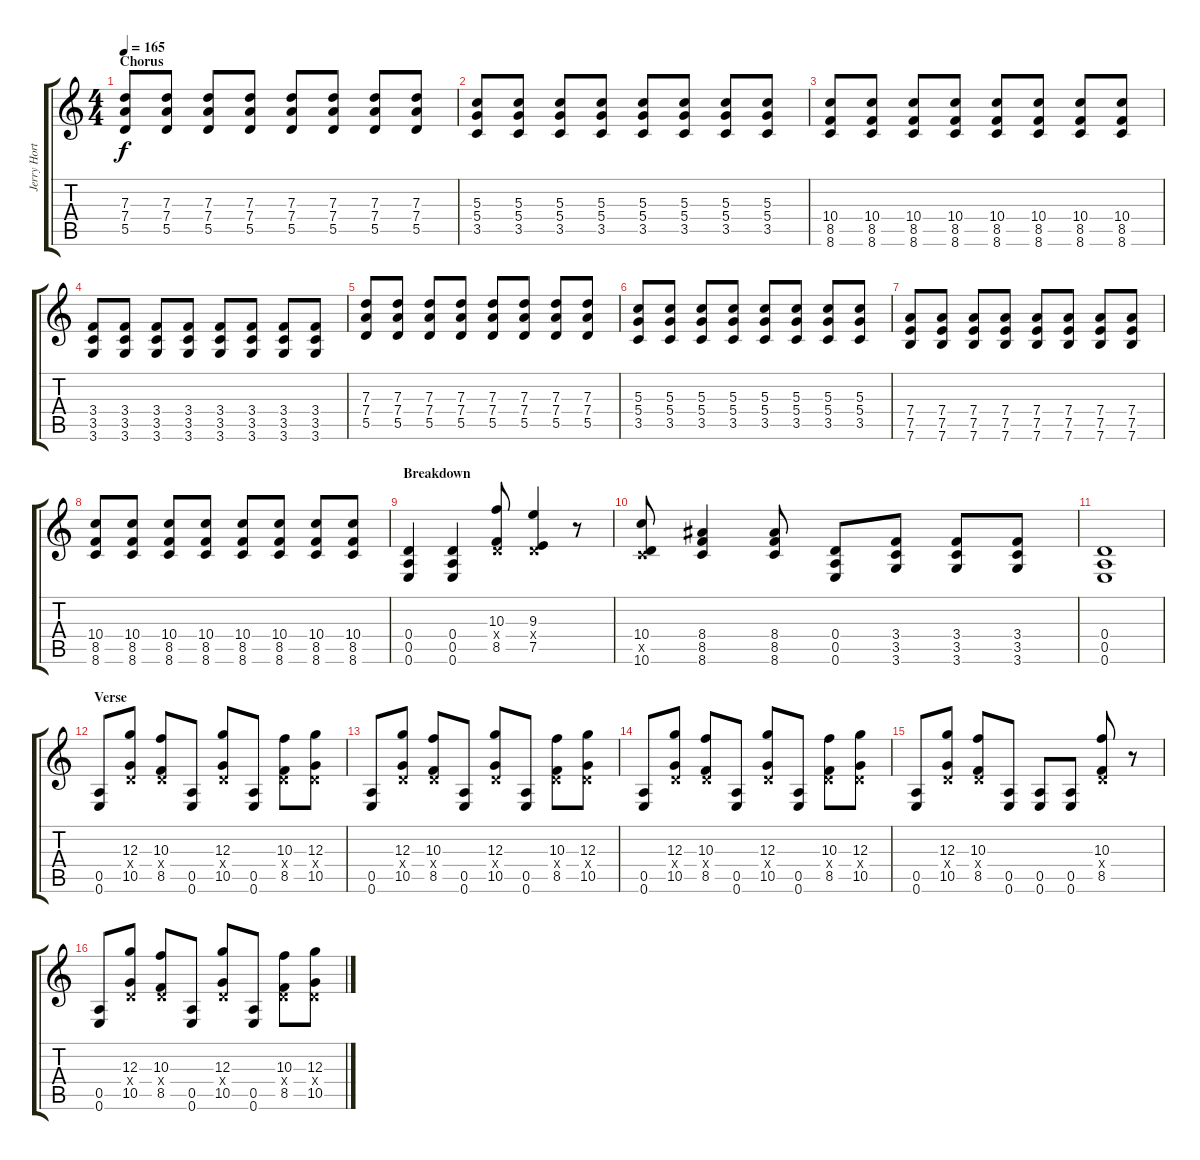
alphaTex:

\track ("Jerry Horton guitar 1" "Jerry Hort") {instrument overdrivenguitar}
\staff {score tabs}
\tuning (E4 B3 G3 D3 A2 E2) {hide}
\ts (4 4)
\section ("" "Chorus")
\tempo 165
\clef g2
\ks c
(7.3 7.4 5.5).8{dy f} (7.3 7.4 5.5).8 (7.3 7.4 5.5).8 (7.3 7.4 5.5).8 (7.3 7.4 5.5).8 (7.3 7.4 5.5).8 (7.3 7.4 5.5).8 (7.3 7.4 5.5).8 |
(5.3 5.4 3.5).8 (5.3 5.4 3.5).8 (5.3 5.4 3.5).8 (5.3 5.4 3.5).8 (5.3 5.4 3.5).8 (5.3 5.4 3.5).8 (5.3 5.4 3.5).8 (5.3 5.4 3.5).8 |
(10.4 8.5 8.6).8 (10.4 8.5 8.6).8 (10.4 8.5 8.6).8 (10.4 8.5 8.6).8 (10.4 8.5 8.6).8 (10.4 8.5 8.6).8 (10.4 8.5 8.6).8 (10.4 8.5 8.6).8 |
(3.4 3.5 3.6).8 (3.4 3.5 3.6).8 (3.4 3.5 3.6).8 (3.4 3.5 3.6).8 (3.4 3.5 3.6).8 (3.4 3.5 3.6).8 (3.4 3.5 3.6).8 (3.4 3.5 3.6).8 |
(7.3 7.4 5.5).8 (7.3 7.4 5.5).8 (7.3 7.4 5.5).8 (7.3 7.4 5.5).8 (7.3 7.4 5.5).8 (7.3 7.4 5.5).8 (7.3 7.4 5.5).8 (7.3 7.4 5.5).8 |
(5.3 5.4 3.5).8 (5.3 5.4 3.5).8 (5.3 5.4 3.5).8 (5.3 5.4 3.5).8 (5.3 5.4 3.5).8 (5.3 5.4 3.5).8 (5.3 5.4 3.5).8 (5.3 5.4 3.5).8 |
(7.4 7.5 7.6).8 (7.4 7.5 7.6).8 (7.4 7.5 7.6).8 (7.4 7.5 7.6).8 (7.4 7.5 7.6).8 (7.4 7.5 7.6).8 (7.4 7.5 7.6).8 (7.4 7.5 7.6).8 |
(10.4 8.5 8.6).8 (10.4 8.5 8.6).8 (10.4 8.5 8.6).8 (10.4 8.5 8.6).8 (10.4 8.5 8.6).8 (10.4 8.5 8.6).8 (10.4 8.5 8.6).8 (10.4 8.5 8.6).8 |
\section ("" "Breakdown")
(0.4 0.5 0.6).4 (0.4 0.5 0.6).4 (10.3 0.4{x} 8.5).8 (9.3 0.4{x} 7.5).4 r.8 |
(10.4 3.5{x} 10.6).8 (8.4 8.5 8.6).4 (8.4 8.5 8.6).8 (0.4 0.5 0.6).8 (3.4 3.5 3.6).8 (3.4 3.5 3.6).8 (3.4 3.5 3.6).8 |
(0.4 0.5 0.6).1 |
\section ("" "Verse")
(0.5 0.6).8 (12.3 0.4{x} 10.5).8 (10.3 0.4{x} 8.5).8 (0.5 0.6).8 (12.3 0.4{x} 10.5).8 (0.5 0.6).8 (10.3 0.4{x} 8.5).8 (12.3 0.4{x} 10.5).8 |
(0.5 0.6).8 (12.3 0.4{x} 10.5).8 (10.3 0.4{x} 8.5).8 (0.5 0.6).8 (12.3 0.4{x} 10.5).8 (0.5 0.6).8 (10.3 0.4{x} 8.5).8 (12.3 0.4{x} 10.5).8 |
(0.5 0.6).8 (12.3 0.4{x} 10.5).8 (10.3 0.4{x} 8.5).8 (0.5 0.6).8 (12.3 0.4{x} 10.5).8 (0.5 0.6).8 (10.3 0.4{x} 8.5).8 (12.3 0.4{x} 10.5).8 |
(0.5 0.6).8 (12.3 0.4{x} 10.5).8 (10.3 0.4{x} 8.5).8 (0.5 0.6).8 (0.5 0.6).8 (0.5 0.6).8 (10.3 0.4{x} 8.5).8 r.8 |
(0.5 0.6).8 (12.3 0.4{x} 10.5).8 (10.3 0.4{x} 8.5).8 (0.5 0.6).8 (12.3 0.4{x} 10.5).8 (0.5 0.6).8 (10.3 0.4{x} 8.5).8 (12.3 0.4{x} 10.5).8
